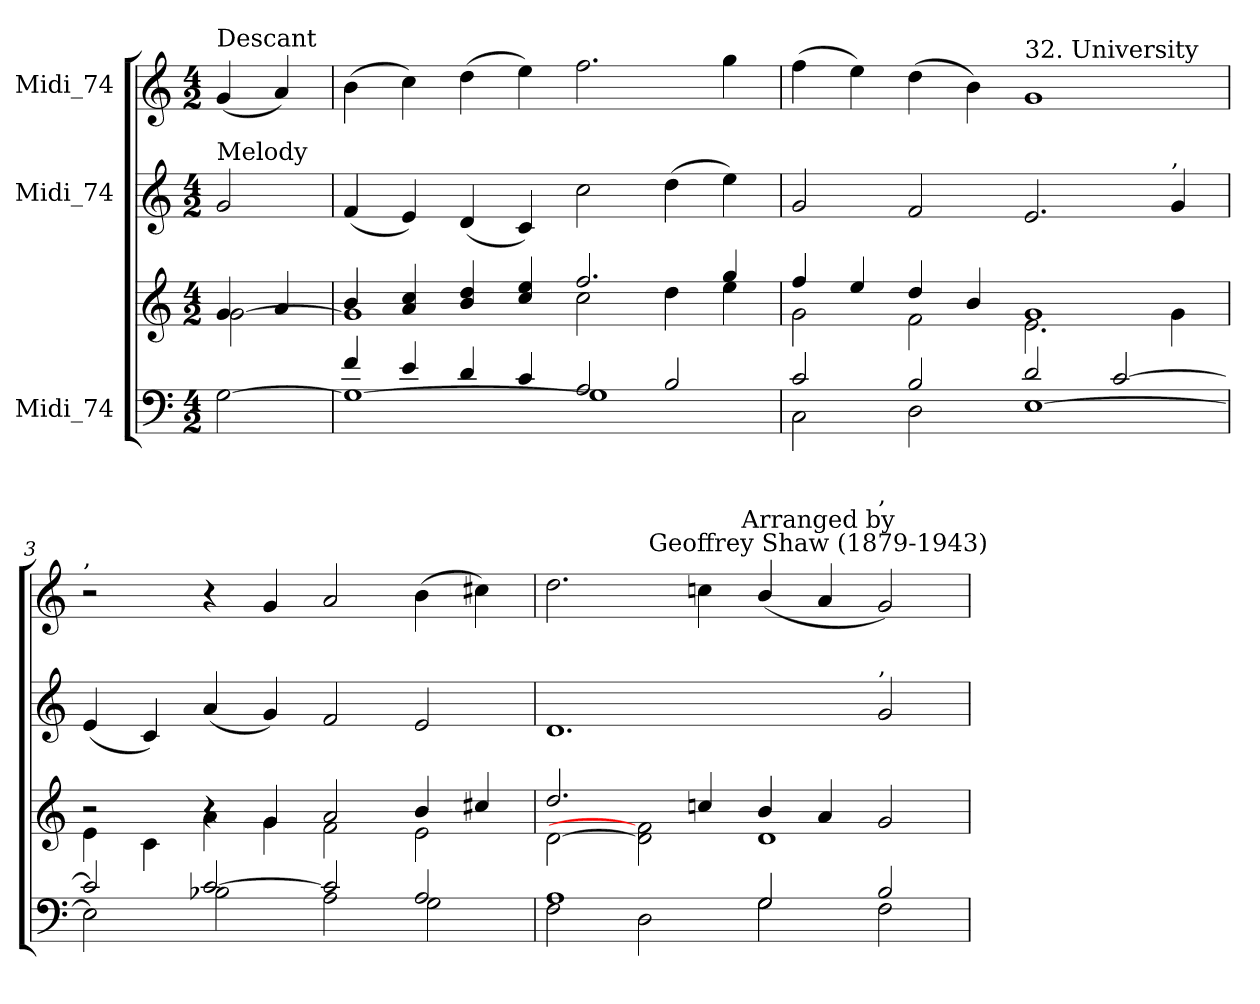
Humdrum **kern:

**kern	**kern	**kern	**kern
*part3	*part3	*part2	*part1
*staff4	*staff3	*staff2	*staff1
*I"Midi_74	*	*I"Midi_74	*I"Midi_74
*clefF4	*clefG2	*clefG2	*clefG2
*k[]	*k[]	*k[]	*k[]
*C:	*C:	*C:	*C:
*M4/2	*M4/2	*M4/2	*M4/2
=	=	=	=
*^	*^	*	*
*	*^	*	*^	*	*
!	!	!	!	!	!	!	!LO:TX:a:t=Descant
!	!	!	!	!	!	!LO:TX:a:t=Melody	!
2ryy	2ryy	[2G\	4g/	2ryy	[2g\	2g	(<4g
.	.	.	4a/	.	.	.	4a)
=1	=1	=1	=1	=1	=1	=1	=1
4f/	0ryy	1G\_	4b/	0ryy	1g\]	(<4f	(>4b
4e/	.	.	4a/ 4cc/	.	.	4e)	4cc)
4d/	.	.	4b/ 4dd/	.	.	(<4d	(>4dd
4c/	.	.	4cc/ 4ee/	.	.	4c)	4ee)
2A/	.	1G\]	2.ff/	.	2cc\	2cc	2.ff
2B/	.	.	.	.	4dd\	(>4dd	.
.	.	.	4gg/	.	4ee\	4ee)	4gg
=2	=2	=2	=2	=2	=2	=2	=2
2c/	0ryy	2C\	4ff/	0ryy	2g\	2g	(>4ff
.	.	.	4ee/	.	.	.	4ee)
2B/	.	2D\	4dd/	.	2f\	2f	(>4dd
.	.	.	4b/	.	.	.	4b)
!	!	!	!	!	!	!	!LO:TX:a:t=32. University
2d/	.	[1E\	1g/	.	2.e\	2.e	1g
[2c/	.	.	.	.	.	.	.
!	!	!	!	!	!	!LO:TX:a:t=,	!
.	.	.	.	.	4g\	4g	.
=3	=3	=3	=3	=3	=3	=3	=3
!	!	!	!	!	!	!	!LO:TX:a:t=,
2c/]	0ryy	2E\]	2r	0ryy	4e\	(<4e	2r
.	.	.	.	.	4c\	4c)	.
[2c/	.	2B-X\	4r	.	4a\	(<4a	4r
.	.	.	4g/	.	4g\	4g)	4g
2c/]	.	2A\	2a/	.	2f\	2f	2a
2A/	.	2G\	4b/	.	2e\	2e	(>4b
.	.	.	4cc#X/	.	.	.	4cc#X)
=4	=4	=4	=4	=4	=4	=4	=4
1A/	0ryy	2F\	2.dd/	0ryy	[2d\	1.d	2.dd
.	.	2D\	.	.	2d\] 2f\]	.	.
.	.	.	4ccn/	.	.	.	4ccn
2G/	.	2G\	4b/	.	1d\	.	(<4b/
!	!	!	!	!	!	!	!LO:TX:a:cj:t=Arranged by\nGeoffrey Shaw (1879-1943)
.	.	.	4a/	.	.	.	4a
!	!	!	!	!	!	!	!LO:TX:a:t=,
!	!	!	!	!	!	!LO:TX:a:t=,	!
2B/	.	2F\	2g/	.	.	2g	2g)
*v	*v	*v	*	*	*	*	*
*	*v	*v	*v	*	*
=	=	=	=
*-	*-	*-	*-
